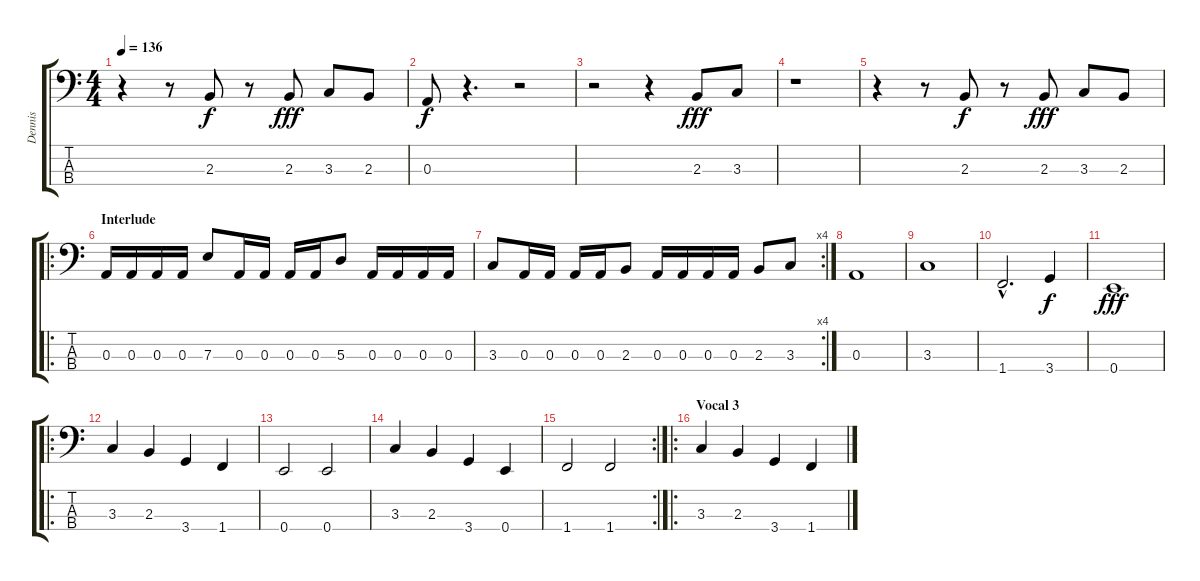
\track ("Dennis" "Dennis") {instrument electricbassfinger}
\staff {score tabs}
\tuning (G2 D2 A1 E1) {hide}
\ts (4 4)
\tempo 136
\clef f4
\ks c
r.4{dy fff} r.8 2.3.8{dy f} r.8 2.3.8{dy fff} 3.3.8 2.3.8 |
0.3.8{dy f} r.4{d} r.2 |
r.2 r.4 2.3.8{dy fff} 3.3.8 |
r.1 |
r.4 r.8 2.3.8{dy f} r.8 2.3.8{dy fff} 3.3.8 2.3.8 |
\ro
\section ("" "Interlude")
0.3.16 0.3.16 0.3.16 0.3.16 7.3.8 0.3.16 0.3.16 0.3.16 0.3.16 5.3.8 0.3.16 0.3.16 0.3.16 0.3.16 |
\rc 4
3.3.8 0.3.16 0.3.16 0.3.16 0.3.16 2.3.8 0.3.16 0.3.16 0.3.16 0.3.16 2.3.8 3.3.8 |
0.3.1 |
3.3.1 |
1.4{hac}.2{d} 3.4.4{dy f} |
0.4.1{dy fff} |
\ro
3.3.4 2.3.4 3.4.4 1.4.4 |
0.4.2 0.4.2 |
3.3.4 2.3.4 3.4.4 0.4.4 |
\rc 2
1.4.2 1.4.2 |
\ro
\section ("" "Vocal 3")
3.3.4 2.3.4 3.4.4 1.4.4
